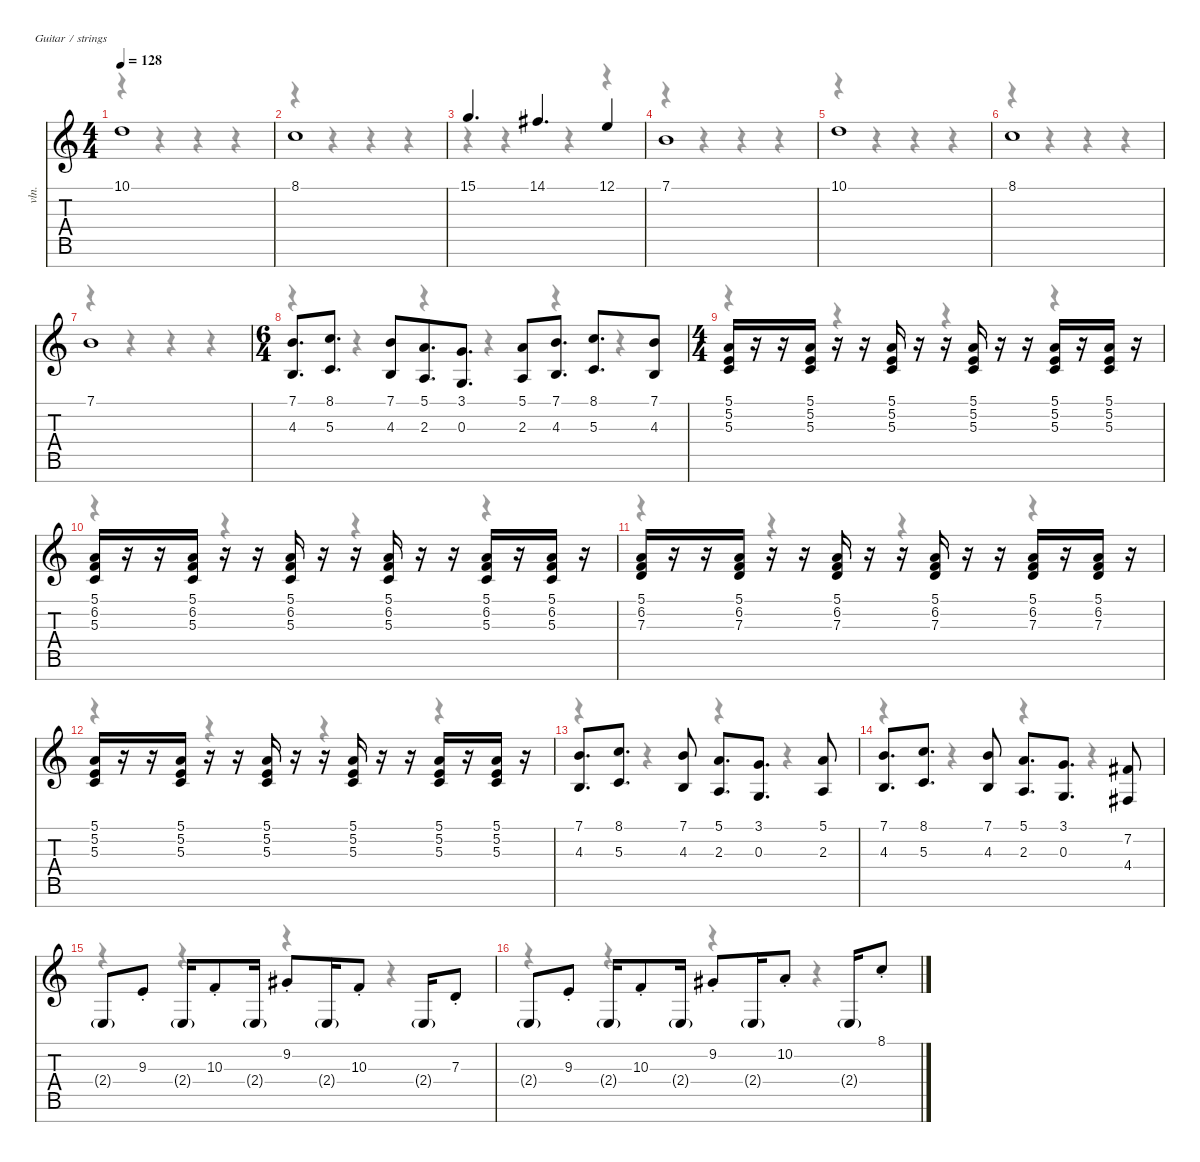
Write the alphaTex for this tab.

\defaultSystemsLayout 4
\hideDynamics
\bracketExtendMode nobrackets
\track ("Keys 3" "vln.") {instrument stringensemble2}
\staff {score tabs}
\tuning (E4 B3 G3 D3 A2 E2 B1)
\voice
\ts (4 4)
\tempo 128
\clef g2
\ks c
10.1.1{dy f} |
8.1.1 |
15.1.4{d} 14.1{acc #}.4{d} 12.1.4 |
7.1.1 |
10.1.1 |
8.1.1 |
7.1.1 |
\ts (6 4)
\beaming (8 3 3 3 3)
(7.1 4.3).8{d} (8.1 5.3).8{d} (7.1 4.3).8 (5.1 2.3).8{d} (3.1 0.3).8{d} (5.1 2.3).8 (7.1 4.3).8{d} (8.1 5.3).8{d} (7.1 4.3).8 |
\ts (4 4)
\beaming (8 2 2 2 2)
(5.1 5.2 5.3).16 r.16 r.16 (5.1 5.2 5.3).16 r.16 r.16 (5.1 5.2 5.3).16 r.16 r.16 (5.1 5.2 5.3).16 r.16 r.16 (5.1 5.2 5.3).16 r.16 (5.1 5.2 5.3).16 r.16 |
(5.1 6.2 5.3).16 r.16 r.16 (5.1 6.2 5.3).16 r.16 r.16 (5.1 6.2 5.3).16 r.16 r.16 (5.1 6.2 5.3).16 r.16 r.16 (5.1 6.2 5.3).16 r.16 (5.1 6.2 5.3).16 r.16 |
(5.1 6.2 7.3).16 r.16 r.16 (5.1 6.2 7.3).16 r.16 r.16 (5.1 6.2 7.3).16 r.16 r.16 (5.1 6.2 7.3).16 r.16 r.16 (5.1 6.2 7.3).16 r.16 (5.1 6.2 7.3).16 r.16 |
(5.1 5.2 5.3).16 r.16 r.16 (5.1 5.2 5.3).16 r.16 r.16 (5.1 5.2 5.3).16 r.16 r.16 (5.1 5.2 5.3).16 r.16 r.16 (5.1 5.2 5.3).16 r.16 (5.1 5.2 5.3).16 r.16 |
(7.1 4.3).8{d} (8.1 5.3).8{d} (7.1 4.3).8 (5.1 2.3).8{d} (3.1 0.3).8{d} (5.1 2.3).8 |
(7.1 4.3).8{d} (8.1 5.3).8{d} (7.1 4.3).8 (5.1 2.3).8{d} (3.1 0.3).8{d} (7.2{acc #} 4.4{acc #}).8 |
2.4{g}.8{dy mf} 9.3{st}.8{dy f} 2.4{g}.16{dy mf} 10.3{st}.8{dy f} 2.4{g}.16{dy mf} 9.2{st acc #}.8{dy f} 2.4{g}.16{dy mf} 10.3{st}.8{dy f} 2.4{g}.16{dy mf} 7.3{st}.8{dy f} |
2.4{g}.8{dy mf} 9.3{st}.8{dy f} 2.4{g}.16{dy mf} 10.3{st}.8{dy f} 2.4{g}.16{dy mf} 9.2{st acc #}.8{dy f} 2.4{g}.16{dy mf} 10.2{st}.8{dy f} 2.4{g}.16{dy mf} 8.1{st}.8{dy f}
\voice
\clef g2
\ottava regular
\simile none
\ks c
r.4{dy mf} r.4 r.4 r.4 |
r.4 r.4 r.4 r.4 |
r.4 r.4 r.4 r.4 |
r.4 r.4 r.4 r.4 |
r.4 r.4 r.4 r.4 |
r.4 r.4 r.4 r.4 |
r.4 r.4 r.4 r.4 |
r.4 r.4 r.4 r.4 r.4 r.4 |
r.4 r.4 r.4 r.4 |
r.4 r.4 r.4 r.4 |
r.4 r.4 r.4 r.4 |
r.4 r.4 r.4 r.4 |
r.4 r.4 r.4 r.4 |
r.4 r.4 r.4 r.4 |
r.4 r.4 r.4 r.4 |
r.4 r.4 r.4 r.4
